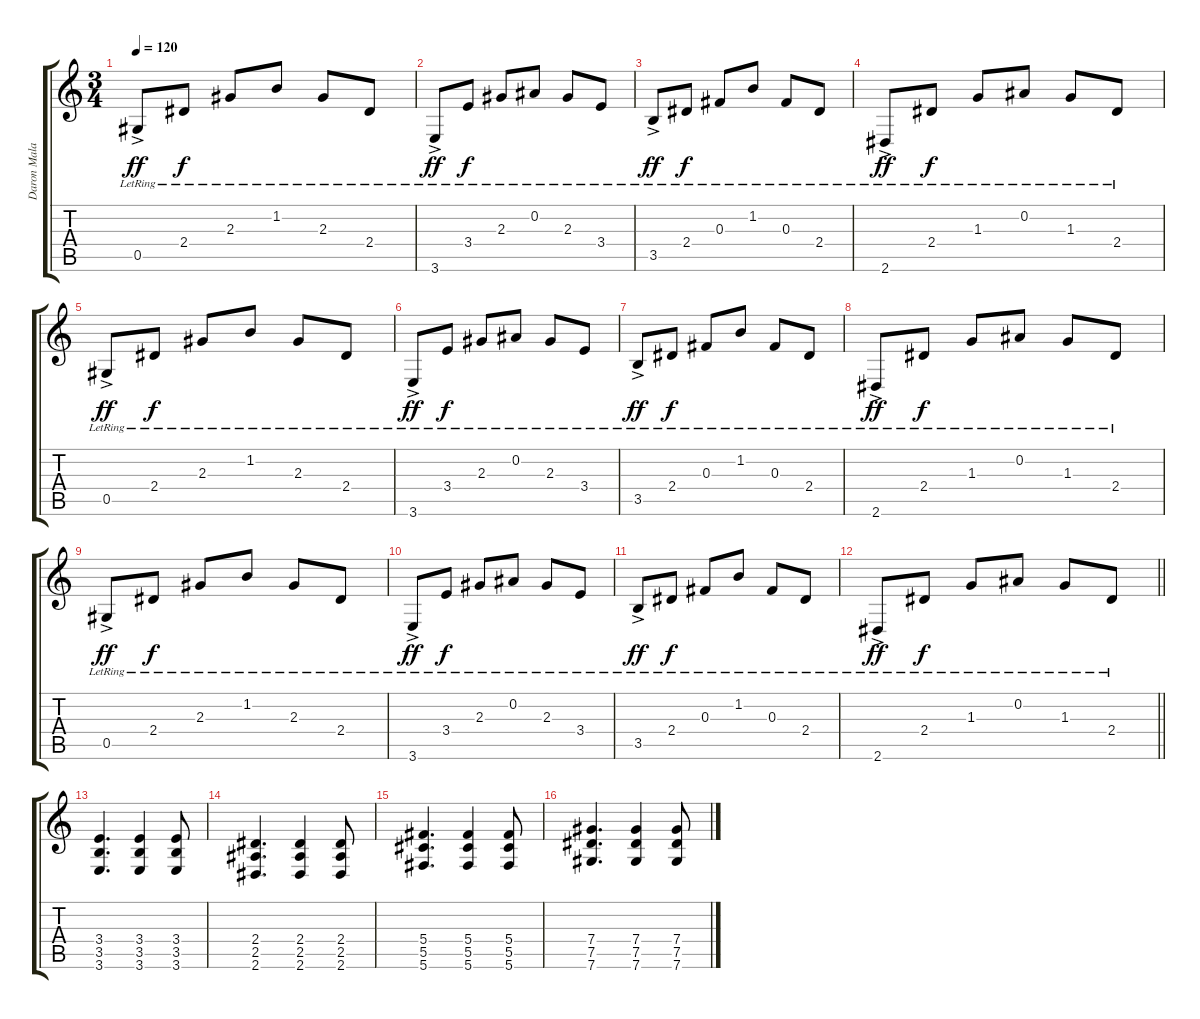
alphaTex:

\track ("Daron Malakian" "Daron Mala") {instrument electricguitarclean}
\staff {score tabs}
\tuning (Eb4 Bb3 Gb3 Db3 Ab2 Db2) {hide}
\ts (3 4)
\tempo 120
\clef g2
\ks c
0.5{ac lr}.8{dy ff} 2.4{lr}.8{dy f} 2.3{lr}.8 1.2{lr}.8 2.3{lr}.8 2.4{lr}.8 |
3.6{ac lr}.8{dy ff} 3.4{lr}.8{dy f} 2.3{lr}.8 0.2{lr}.8 2.3{lr}.8 3.4{lr}.8 |
3.5{ac lr}.8{dy ff} 2.4{lr}.8{dy f} 0.3{lr}.8 1.2{lr}.8 0.3{lr}.8 2.4{lr}.8 |
2.6{ac lr}.8{dy ff} 2.4{lr}.8{dy f} 1.3{lr}.8 0.2{lr}.8 1.3{lr}.8 2.4{lr}.8 |
0.5{ac lr}.8{dy ff} 2.4{lr}.8{dy f} 2.3{lr}.8 1.2{lr}.8 2.3{lr}.8 2.4{lr}.8 |
3.6{ac lr}.8{dy ff} 3.4{lr}.8{dy f} 2.3{lr}.8 0.2{lr}.8 2.3{lr}.8 3.4{lr}.8 |
3.5{ac lr}.8{dy ff} 2.4{lr}.8{dy f} 0.3{lr}.8 1.2{lr}.8 0.3{lr}.8 2.4{lr}.8 |
2.6{ac lr}.8{dy ff} 2.4{lr}.8{dy f} 1.3{lr}.8 0.2{lr}.8 1.3{lr}.8 2.4{lr}.8 |
0.5{ac lr}.8{dy ff} 2.4{lr}.8{dy f} 2.3{lr}.8 1.2{lr}.8 2.3{lr}.8 2.4{lr}.8 |
3.6{ac lr}.8{dy ff} 3.4{lr}.8{dy f} 2.3{lr}.8 0.2{lr}.8 2.3{lr}.8 3.4{lr}.8 |
3.5{ac lr}.8{dy ff} 2.4{lr}.8{dy f} 0.3{lr}.8 1.2{lr}.8 0.3{lr}.8 2.4{lr}.8 |
\barLineRight lightlight
2.6{ac lr}.8{dy ff} 2.4{lr}.8{dy f} 1.3{lr}.8 0.2{lr}.8 1.3{lr}.8 2.4{lr}.8 |
(3.4 3.5 3.6).4{d instrument distortionguitar} (3.4 3.5 3.6).4 (3.4 3.5 3.6).8 |
(2.4 2.5 2.6).4{d} (2.4 2.5 2.6).4 (2.4 2.5 2.6).8 |
(5.4 5.5 5.6).4{d} (5.4 5.5 5.6).4 (5.4 5.5 5.6).8 |
(7.4 7.5 7.6).4{d} (7.4 7.5 7.6).4 (7.4 7.5 7.6).8
